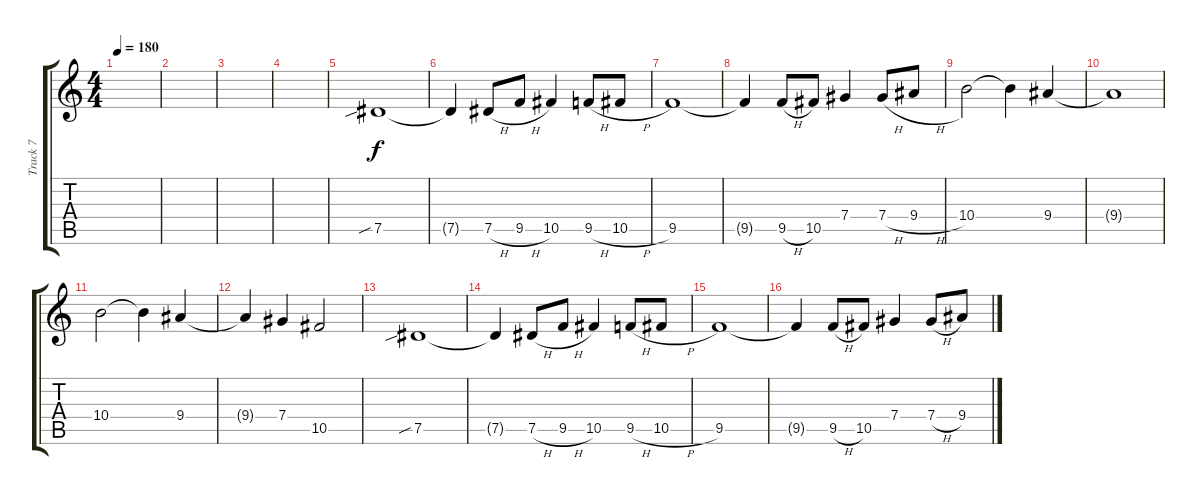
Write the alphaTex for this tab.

\track ("Track 7" "Track 7") {instrument overdrivenguitar}
\staff {score tabs}
\tuning (Eb4 Bb3 Gb3 Db3 Ab2 Eb2) {hide}
\ts (4 4)
\tempo 180
\clef g2
\ks c
|
|
|
|
7.5{sib}.1{volume 16} |
7.5{t}.4 7.5{h}.8 9.5{h}.8 10.5.4 9.5{h}.8 10.5{h}.8 |
9.5.1 |
9.5{t}.4 9.5{h}.8 10.5.8 7.4.4 7.4{h}.8 9.4{h}.8 |
10.4.2 10.4{t}.4 9.4.4 |
9.4{t}.1 |
10.4.2 10.4{t}.4 9.4.4 |
9.4{t}.4 7.4.4 10.5.2 |
7.5{sib}.1 |
7.5{t}.4 7.5{h}.8 9.5{h}.8 10.5.4 9.5{h}.8 10.5{h}.8 |
9.5.1 |
9.5{t}.4 9.5{h}.8 10.5.8 7.4.4 7.4{h}.8 9.4{h}.8
